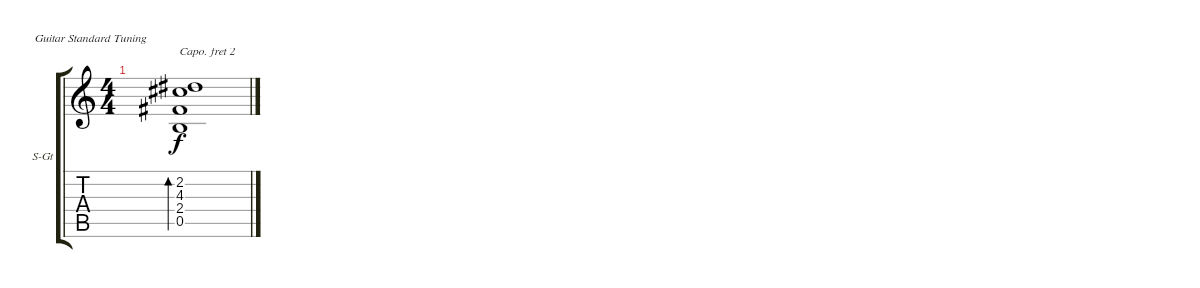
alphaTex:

\bracketExtendMode groupsimilarinstruments
\firstSystemTrackNameOrientation horizontal
\otherSystemsTrackNameOrientation horizontal
\track ("Track 1" "S-Gt") {instrument acousticguitarsteel}
\staff {score tabs}
\capo 2
\tuning (E4 B3 G3 D3 A2 E2)
\ts (4 4)
\tempo (70 hide)
\clef g2
\scale
0.15122
\ks c
(0.5 2.4 4.3 2.2).1{bd 228 dy f}
